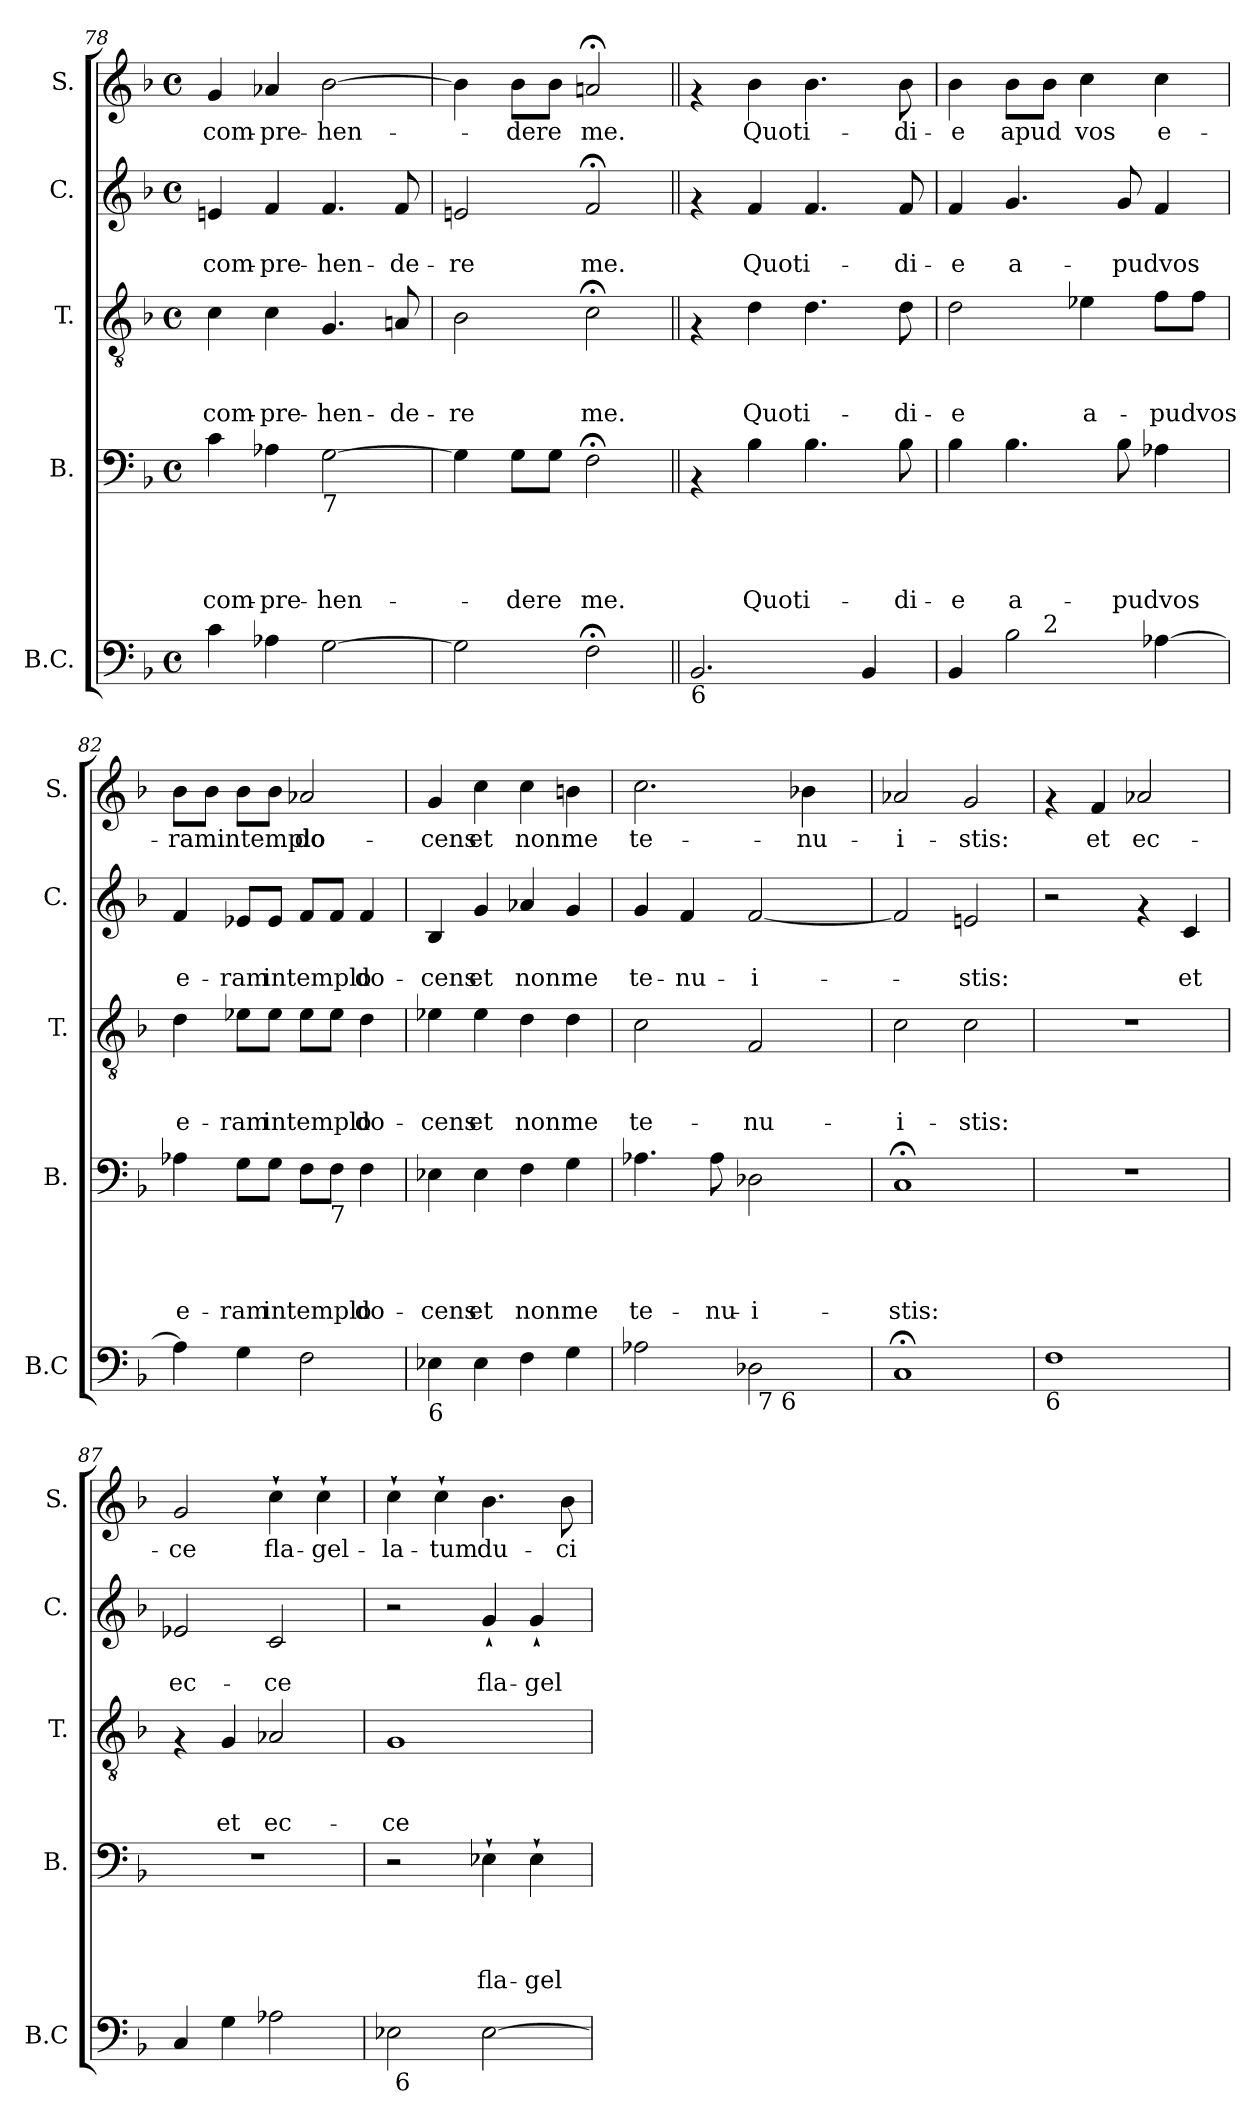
**kern	**kern	**text	**text	**text	**text	**kern	**text	**text	**text	**kern	**text	**text	**kern	**text
*part5	*part4	*part4	*part4	*part4	*part4	*part3	*part3	*part3	*part3	*part2	*part2	*part2	*part1	*part1
*staff5	*staff4	*staff4	*staff4	*staff4	*staff4	*staff3	*staff3	*staff3	*staff3	*staff2	*staff2	*staff2	*staff1	*staff1
*I"B.C.	*I"B.	*	*	*	*	*I"T.	*	*	*	*I"C.	*	*	*I"S.	*
*I'B.C	*I'B.	*	*	*	*	*I'T.	*	*	*	*I'C.	*	*	*I'S.	*
!!LO:LB:g=z
*clefF4	*clefF4	*	*	*	*	*clefGv2	*	*	*	*clefG2	*	*	*clefG2	*
*k[b-]	*k[b-]	*	*	*	*	*k[b-]	*	*	*	*k[b-]	*	*	*k[b-]	*
*F:	*F:	*	*	*	*	*F:	*	*	*	*F:	*	*	*F:	*
*M4/4	*M4/4	*	*	*	*	*M4/4	*	*	*	*M4/4	*	*	*M4/4	*
*met(c)	*met(c)	*	*	*	*	*met(c)	*	*	*	*met(c)	*	*	*met(c)	*
=78	=78	=78	=78	=78	=78	=78	=78	=78	=78	=78	=78	=78	=78	=78
!	!	!	!	!	!LO:LY:b	!	!	!	!LO:LY:b	!	!	!LO:LY:b	!	!LO:LY:b
4c\	4c\	.	.	.	com-	4c\	.	.	com-	4en/	.	com-	4g/	com-
!	!	!	!	!	!LO:LY:b	!	!	!	!LO:LY:b	!	!	!LO:LY:b	!	!LO:LY:b
4A-X\	4A-X\	.	.	.	-pre-	4c\	.	.	-pre-	4f/	.	-pre-	4a-X/	-pre-
!	!LO:TX:b:t=7	!	!	!	!	!	!	!	!	!	!	!	!	!
!	!	!	!	!	!LO:LY:b	!	!	!	!LO:LY:b	!	!	!LO:LY:b	!	!LO:LY:b
[>2G\	[>2G\	.	.	.	-hen-	4.G/	.	.	-hen-	4.f/	.	-hen-	[>2b-\	-hen-
!	!	!	!	!	!	!	!	!	!LO:LY:b	!	!	!LO:LY:b	!	!
.	.	.	.	.	.	8An/	.	.	-de-	8f/	.	-de-	.	.
=79	=79	=79	=79	=79	=79	=79	=79	=79	=79	=79	=79	=79	=79	=79
!	!	!	!	!	!	!	!	!	!LO:LY:b	!	!	!LO:LY:b	!	!
2G\]	4G\]	.	.	.	.	2B-\	.	.	-re	2en/	.	-re	4b-\]	.
!	!	!	!	!	!LO:LY:b	!	!	!	!	!	!	!	!	!LO:LY:b
.	8G\L	.	.	.	-dere	.	.	.	.	.	.	.	8b-\L	-dere
.	8G\J	.	.	.	.	.	.	.	.	.	.	.	8b-\J	.
!	!	!	!	!	!LO:LY:b	!	!	!	!LO:LY:b	!	!	!LO:LY:b	!	!LO:LY:b
2F;<\	2F;<\	.	.	.	me.	2c;<\	.	.	me.	2f;/	.	me.	2an;/	me.
=80||	=80||	=80||	=80||	=80||	=80||	=80||	=80||	=80||	=80||	=80||	=80||	=80||	=80||	=80||
!LO:TX:b:t=6	!	!	!	!	!	!	!	!	!	!	!	!	!	!
2.BB-/	4rAA	.	.	.	.	4rF	.	.	.	4rf	.	.	4rf	.
!	!	!	!	!	!LO:LY:b	!	!	!	!LO:LY:b	!	!	!LO:LY:b	!	!LO:LY:b
.	4B-\	.	.	.	Quoti-	4d\	.	.	Quoti-	4f/	.	Quoti-	4b-\	Quoti-
.	4.B-\	.	.	.	.	4.d\	.	.	.	4.f/	.	.	4.b-\	.
4BB-/	.	.	.	.	.	.	.	.	.	.	.	.	.	.
!	!	!	!	!	!LO:LY:b	!	!	!	!LO:LY:b	!	!	!LO:LY:b	!	!LO:LY:b
.	8B-\	.	.	.	-di-	8d\	.	.	-di-	8f/	.	-di-	8b-\	-di-
=81	=81	=81	=81	=81	=81	=81	=81	=81	=81	=81	=81	=81	=81	=81
!	!	!	!	!	!LO:LY:b	!	!	!	!LO:LY:b	!	!	!LO:LY:b	!	!LO:LY:b
*^	*	*	*	*	*	*	*	*	*	*	*	*	*	*
4BB-</	4.ryy	4B-\	.	.	.	-e	2d\	.	.	-e	4f/	.	-e	4b-\	-e
!	!	!	!	!	!	!LO:LY:b	!	!	!	!	!	!	!LO:LY:b	!	!LO:LY:b
2B-\	.	4.B-\	.	.	.	a-	.	.	.	.	4.g/	.	a-	8b-\L	apud
!	!LO:TX:a:t=2	!	!	!	!	!	!	!	!	!	!	!	!	!	!
.	2ryy	.	.	.	.	.	.	.	.	.	.	.	.	8b-\J	.
!	!	!	!	!	!	!	!	!	!	!LO:LY:b	!	!	!	!	!LO:LY:b
.	.	.	.	.	.	.	4e-X\	.	.	a-	.	.	.	4cc\	vos
!	!	!	!	!	!	!LO:LY:b	!	!	!	!	!	!	!LO:LY:b	!	!
.	.	8B-\	.	.	.	-pudvos	.	.	.	.	8g/	.	-pudvos	.	.
!	!	!	!	!	!	!	!	!	!	!LO:LY:b	!	!	!	!	!LO:LY:b
[>4A-X\	.	4A-X\	.	.	.	.	8f\L	.	.	-pudvos	4f/	.	.	4cc\	e-
.	8ryy	.	.	.	.	.	8f\J	.	.	.	.	.	.	.	.
=82	=82	=82	=82	=82	=82	=82	=82	=82	=82	=82	=82	=82	=82	=82	=82
!LO:TX:b:t=4	!	!	!	!	!	!	!	!	!	!	!	!	!	!	!
!	!	!	!	!	!	!LO:LY:b	!	!	!	!LO:LY:b	!	!	!LO:LY:b	!	!LO:LY:b
*v	*v	*	*	*	*	*	*	*	*	*	*	*	*	*	*
4A->\]	4A-X\	.	.	.	e-	4d\	.	.	e-	4f/	.	e-	8b-\L	-ramintemplo
.	.	.	.	.	.	.	.	.	.	.	.	.	8b-\J	.
!	!	!	!	!	!LO:LY:b	!	!	!	!LO:LY:b	!	!	!LO:LY:b	!	!
4G\	8G\L	.	.	.	-ram	8e-X\L	.	.	-ram	8e-X/L	.	-ram	8b-\L	.
!	!	!	!	!	!LO:LY:b	!	!	!	!LO:LY:b	!	!	!LO:LY:b	!	!
.	8G\J	.	.	.	intemplo	8e-\J	.	.	intemplo	8e-/J	.	intemplo	8b-\J	.
!	!	!	!	!	!	!	!	!	!	!	!	!	!	!LO:LY:b
2F\	8F\L	.	.	.	.	8e-\L	.	.	.	8f/L	.	.	2a-X/	do-
!	!LO:TX:b:t=7	!	!	!	!	!	!	!	!	!	!	!	!	!
.	8F\J	.	.	.	.	8e-\J	.	.	.	8f/J	.	.	.	.
!	!	!	!	!	!LO:LY:b	!	!	!	!LO:LY:b	!	!	!LO:LY:b	!	!
.	4F\	.	.	.	do-	4d\	.	.	do-	4f/	.	do-	.	.
=83	=83	=83	=83	=83	=83	=83	=83	=83	=83	=83	=83	=83	=83	=83
!LO:TX:b:t=6	!	!	!	!	!	!	!	!	!	!	!	!	!	!
!	!	!	!	!	!LO:LY:b	!	!	!	!LO:LY:b	!	!	!LO:LY:b	!	!LO:LY:b
4E-X>\	4E-X\	.	.	.	-cens	4e-X\	.	.	-cens	4B-/	.	-cens	4g/	-cens
!	!	!	!	!	!LO:LY:b	!	!	!	!LO:LY:b	!	!	!LO:LY:b	!	!LO:LY:b
4E-\	4E-\	.	.	.	et	4e-\	.	.	et	4g/	.	et	4cc\	et
!	!	!	!	!	!LO:LY:b	!	!	!	!LO:LY:b	!	!	!LO:LY:b	!	!LO:LY:b
4F\	4F\	.	.	.	non	4d\	.	.	non	4a-X/	.	non	4cc\	non
!	!	!	!	!	!LO:LY:b	!	!	!	!LO:LY:b	!	!	!LO:LY:b	!	!LO:LY:b
4G\	4G\	.	.	.	me	4d\	.	.	me	4g/	.	me	4bn\	me
!!LO:PB:g=z
=84	=84	=84	=84	=84	=84	=84	=84	=84	=84	=84	=84	=84	=84	=84
!LO:TX:b:t=7 6	!	!	!	!	!	!	!	!	!	!	!	!	!	!
!	!	!	!	!	!LO:LY:b	!	!	!	!LO:LY:b	!	!	!LO:LY:b	!	!LO:LY:b
*^	*	*	*	*	*	*	*	*	*	*	*	*	*	*
2A-X\	5%2ryy	4.A-X\	.	.	.	te-	2c\	.	.	te-	4g/	.	te-	2.cc\	te-
!	!	!	!	!	!	!	!	!	!	!	!	!	!LO:LY:b	!	!
.	.	.	.	.	.	.	.	.	.	.	4f/	.	-nu-	.	.
!	!	!	!	!	!	!LO:LY:b	!	!	!	!	!	!	!	!	!
.	.	8A-\	.	.	.	-nu-	.	.	.	.	.	.	.	.	.
.	10ryy	.	.	.	.	.	.	.	.	.	.	.	.	.	.
!	!	!	!	!	!	!LO:LY:b	!	!	!	!LO:LY:b	!	!	!LO:LY:b	!	!
2D-X\	80.ryy	2D-X\	.	.	.	-i-	2F/	.	.	-nu-	[<2f/	.	-i-	.	.
!	!LO:TX:b:t=7 6	!	!	!	!	!	!	!	!	!	!	!	!	!	!
.	5%2ryy	.	.	.	.	.	.	.	.	.	.	.	.	.	.
!	!	!	!	!	!	!	!	!	!	!	!	!	!	!	!LO:LY:b
.	.	.	.	.	.	.	.	.	.	.	.	.	.	4b-X\	-nu-
.	20ryy	.	.	.	.	.	.	.	.	.	.	.	.	.	.
.	40ryy	.	.	.	.	.	.	.	.	.	.	.	.	.	.
.	160ryy	.	.	.	.	.	.	.	.	.	.	.	.	.	.
=85	=85	=85	=85	=85	=85	=85	=85	=85	=85	=85	=85	=85	=85	=85	=85
!	!	!	!	!	!	!LO:LY:b	!	!	!	!LO:LY:b	!	!	!	!	!LO:LY:b
*v	*v	*	*	*	*	*	*	*	*	*	*	*	*	*	*
1C;	1C;	.	.	.	-stis:	2c\	.	.	-i-	2f/]	.	.	2a-X/	-i-
!	!	!	!	!	!	!	!	!	!LO:LY:b	!	!	!LO:LY:b	!	!LO:LY:b
.	.	.	.	.	.	2c\	.	.	-stis:	2en/	.	-stis:	2g/	-stis:
=86	=86	=86	=86	=86	=86	=86	=86	=86	=86	=86	=86	=86	=86	=86
!LO:TX:b:t=6	!	!	!	!	!	!	!	!	!	!	!	!	!	!
1F	1r	.	.	.	.	1r	.	.	.	2r	.	.	4rf	.
!	!	!	!	!	!	!	!	!	!	!	!	!	!	!LO:LY:b
.	.	.	.	.	.	.	.	.	.	.	.	.	4f/	et
!	!	!	!	!	!	!	!	!	!	!	!	!	!	!LO:LY:b
.	.	.	.	.	.	.	.	.	.	4rf	.	.	2a-X/	ec-
!	!	!	!	!	!	!	!	!	!	!	!	!LO:LY:b	!	!
.	.	.	.	.	.	.	.	.	.	4c/	.	et	.	.
=87	=87	=87	=87	=87	=87	=87	=87	=87	=87	=87	=87	=87	=87	=87
!	!	!	!	!	!	!	!	!	!	!	!	!LO:LY:b	!	!LO:LY:b
4C/	1r	.	.	.	.	4rF	.	.	.	2e-X/	.	ec-	2g/	-ce
!	!	!	!	!	!	!	!	!	!LO:LY:b	!	!	!	!	!
4G\	.	.	.	.	.	4G/	.	.	et	.	.	.	.	.
!	!	!	!	!	!	!	!	!	!LO:LY:b	!	!	!LO:LY:b	!	!LO:LY:b
2A-X>\	.	.	.	.	.	2A-X/	.	.	ec-	2c/	.	-ce	4cc`>\	fla-
!	!	!	!	!	!	!	!	!	!	!	!	!	!	!LO:LY:b
.	.	.	.	.	.	.	.	.	.	.	.	.	4cc`>\	-gel-
=88	=88	=88	=88	=88	=88	=88	=88	=88	=88	=88	=88	=88	=88	=88
!LO:TX:b:t= 6	!	!	!	!	!	!	!	!	!	!	!	!	!	!
!	!	!	!	!	!	!	!	!	!LO:LY:b	!	!	!	!	!LO:LY:b
2E-X\	2r	.	.	.	.	1G	.	.	-ce	2r	.	.	4cc`>\	-la-
!	!	!	!	!	!	!	!	!	!	!	!	!	!	!LO:LY:b
.	.	.	.	.	.	.	.	.	.	.	.	.	4cc`>\	-tum
!	!	!	!	!	!LO:LY:b	!	!	!	!	!	!	!LO:LY:b	!	!LO:LY:b
[>2E->\	4E-X`>\	.	.	.	fla-	.	.	.	.	4g`</	.	fla-	4.b-\	du-
!	!	!	!	!	!LO:LY:b	!	!	!	!	!	!	!LO:LY:b	!	!
.	4E-`>\	.	.	.	-gel-	.	.	.	.	4g`</	.	-gel-	.	.
!	!	!	!	!	!	!	!	!	!	!	!	!	!	!LO:LY:b
.	.	.	.	.	.	.	.	.	.	.	.	.	8b-\	-ci-
=	=	=	=	=	=	=	=	=	=	=	=	=	=	=
*-	*-	*-	*-	*-	*-	*-	*-	*-	*-	*-	*-	*-	*-	*-
